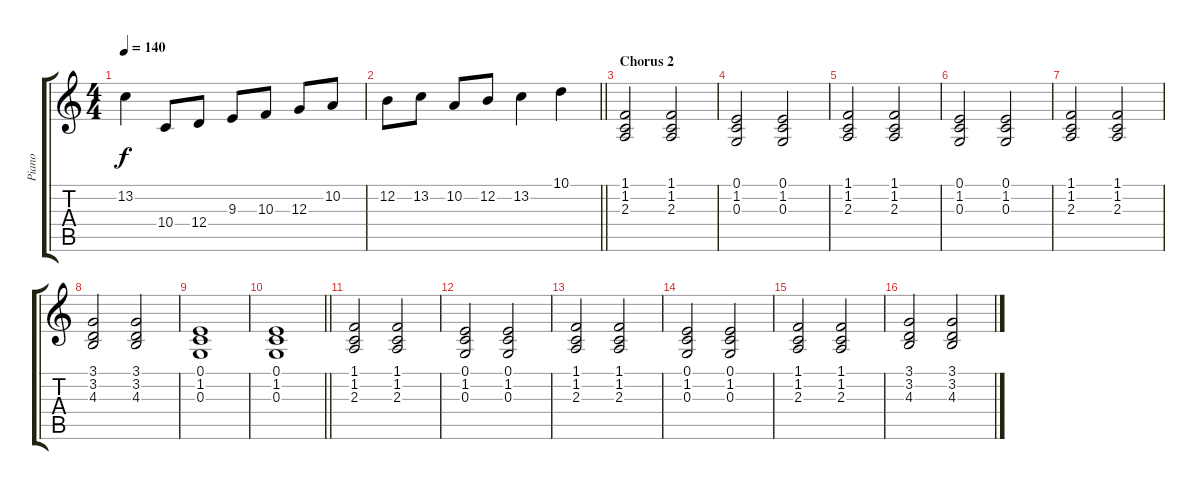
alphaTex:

\track ("Piano" "Piano") {instrument acousticgrandpiano}
\staff {score tabs}
\tuning (E4 B3 G3 D3 A2 E2) {hide}
\ts (4 4)
\tempo 140
\clef g2
\ks c
13.2.4{dy f} 10.4.8 12.4.8 9.3.8 10.3.8 12.3.8 10.2.8 |
\barLineRight lightlight
12.2.8 13.2.8 10.2.8 12.2.8 13.2.4 10.1.4 |
\section ("" "Chorus 2")
(1.1 1.2 2.3).2 (1.1 1.2 2.3).2 |
(0.1 1.2 0.3).2 (0.1 1.2 0.3).2 |
(1.1 1.2 2.3).2 (1.1 1.2 2.3).2 |
(0.1 1.2 0.3).2 (0.1 1.2 0.3).2 |
(1.1 1.2 2.3).2 (1.1 1.2 2.3).2 |
(3.1 3.2 4.3).2 (3.1 3.2 4.3).2 |
(0.1 1.2 0.3).1 |
\barLineRight lightlight
(0.1 1.2 0.3).1 |
(1.1 1.2 2.3).2 (1.1 1.2 2.3).2 |
(0.1 1.2 0.3).2 (0.1 1.2 0.3).2 |
(1.1 1.2 2.3).2 (1.1 1.2 2.3).2 |
(0.1 1.2 0.3).2 (0.1 1.2 0.3).2 |
(1.1 1.2 2.3).2 (1.1 1.2 2.3).2 |
(3.1 3.2 4.3).2 (3.1 3.2 4.3).2
